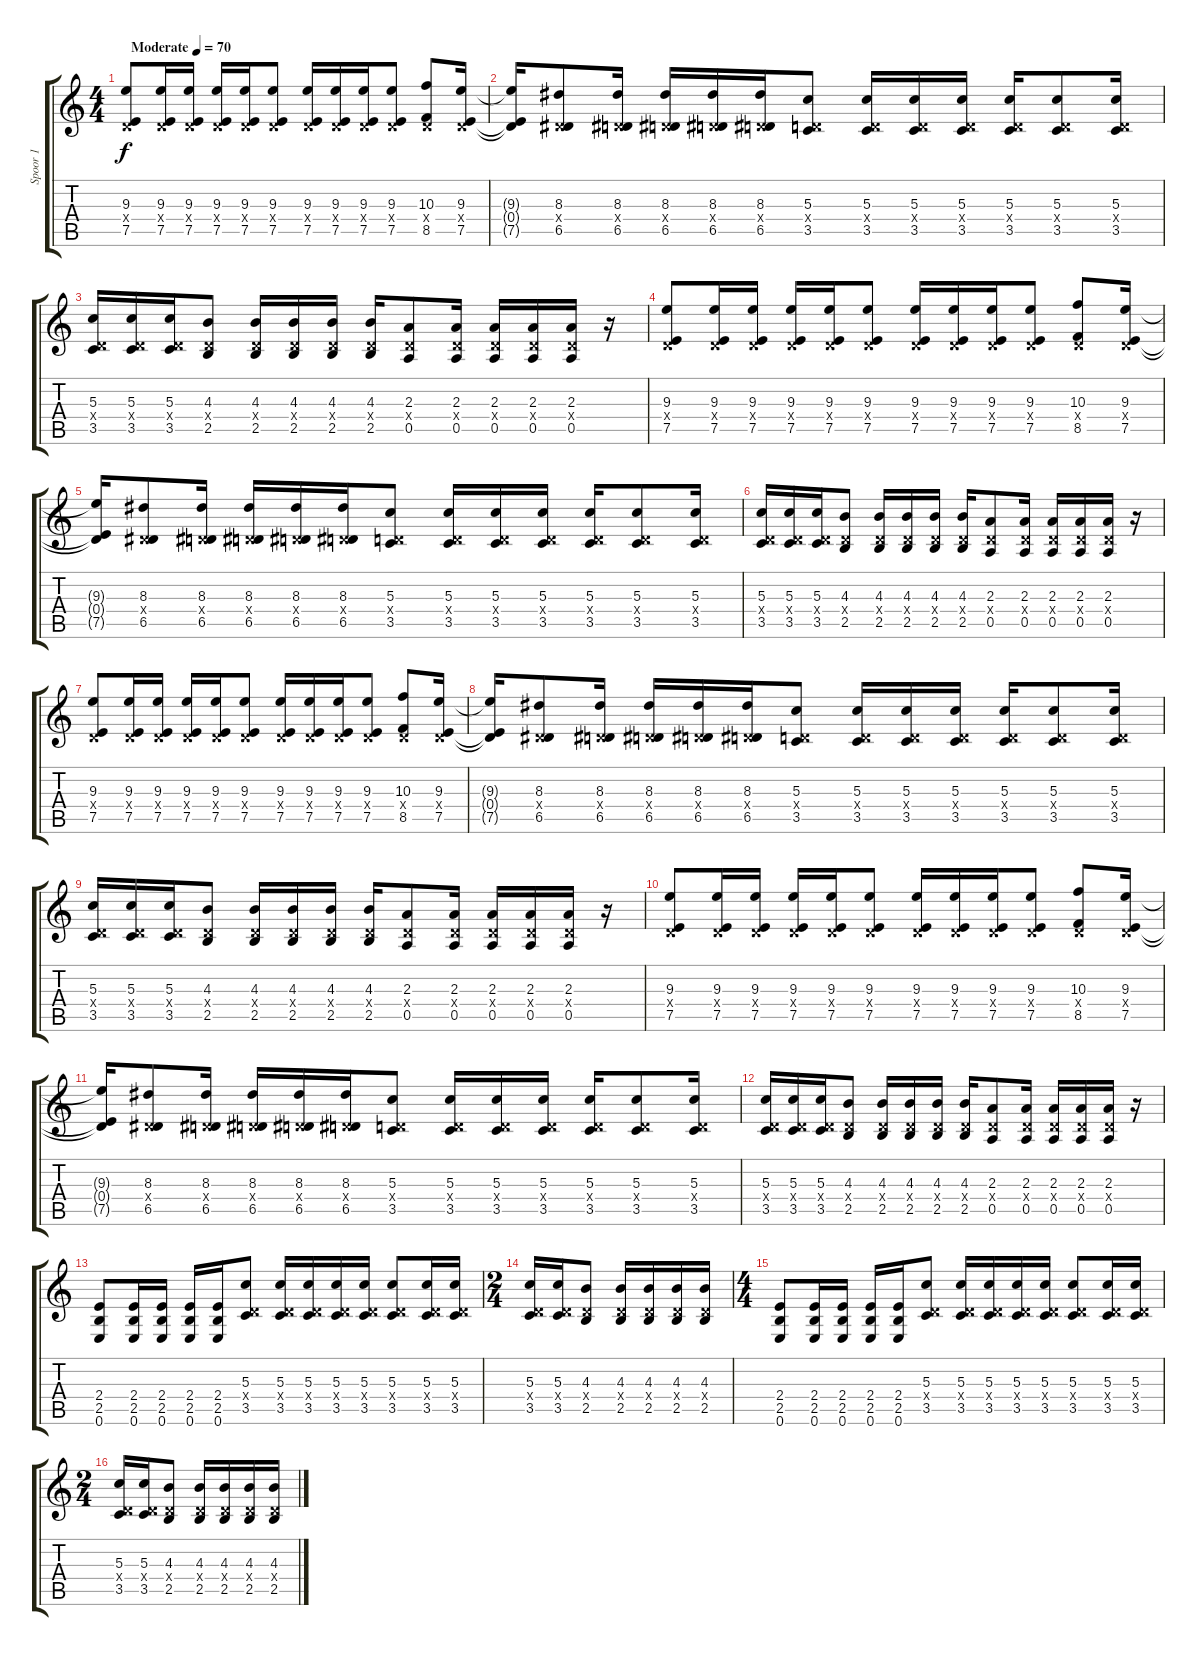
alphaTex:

\track ("Spoor 1" "Spoor 1") {instrument electricguitarclean}
\staff {score tabs}
\tuning (E4 B3 G3 D3 A2 E2) {hide}
\ts (4 4)
\tempo (70 "Moderate")
\clef g2
\ks c
(9.3 0.4{x} 7.5).8{dy f instrument electricguitarclean} (9.3 0.4{x} 7.5).16 (9.3 0.4{x} 7.5).16 (9.3 0.4{x} 7.5).16 (9.3 0.4{x} 7.5).16 (9.3 0.4{x} 7.5).8 (9.3 0.4{x} 7.5).16 (9.3 0.4{x} 7.5).16 (9.3 0.4{x} 7.5).16 (9.3 0.4{x} 7.5).8 (10.3 0.4{x} 8.5).8 (9.3 0.4{x} 7.5).16 |
(9.3{t} 0.4{t} 7.5{t}).16 (8.3 0.4{x} 6.5).8 (8.3 0.4{x} 6.5).16 (8.3 0.4{x} 6.5).16 (8.3 0.4{x} 6.5).16 (8.3 0.4{x} 6.5).16 (5.3 0.4{x} 3.5).8 (5.3 0.4{x} 3.5).16 (5.3 0.4{x} 3.5).16 (5.3 0.4{x} 3.5).16 (5.3 0.4{x} 3.5).16 (5.3 0.4{x} 3.5).8 (5.3 0.4{x} 3.5).16 |
(5.3 0.4{x} 3.5).16 (5.3 0.4{x} 3.5).16 (5.3 0.4{x} 3.5).16 (4.3 0.4{x} 2.5).8 (4.3 0.4{x} 2.5).16 (4.3 0.4{x} 2.5).16 (4.3 0.4{x} 2.5).16 (4.3 0.4{x} 2.5).16 (2.3 0.4{x} 0.5).8 (2.3 0.4{x} 0.5).16 (2.3 0.4{x} 0.5).16 (2.3 0.4{x} 0.5).16 (2.3 0.4{x} 0.5).16 r.16 |
(9.3 0.4{x} 7.5).8 (9.3 0.4{x} 7.5).16 (9.3 0.4{x} 7.5).16 (9.3 0.4{x} 7.5).16 (9.3 0.4{x} 7.5).16 (9.3 0.4{x} 7.5).8 (9.3 0.4{x} 7.5).16 (9.3 0.4{x} 7.5).16 (9.3 0.4{x} 7.5).16 (9.3 0.4{x} 7.5).8 (10.3 0.4{x} 8.5).8 (9.3 0.4{x} 7.5).16 |
(9.3{t} 0.4{t} 7.5{t}).16 (8.3 0.4{x} 6.5).8 (8.3 0.4{x} 6.5).16 (8.3 0.4{x} 6.5).16 (8.3 0.4{x} 6.5).16 (8.3 0.4{x} 6.5).16 (5.3 0.4{x} 3.5).8 (5.3 0.4{x} 3.5).16 (5.3 0.4{x} 3.5).16 (5.3 0.4{x} 3.5).16 (5.3 0.4{x} 3.5).16 (5.3 0.4{x} 3.5).8 (5.3 0.4{x} 3.5).16 |
(5.3 0.4{x} 3.5).16 (5.3 0.4{x} 3.5).16 (5.3 0.4{x} 3.5).16 (4.3 0.4{x} 2.5).8 (4.3 0.4{x} 2.5).16 (4.3 0.4{x} 2.5).16 (4.3 0.4{x} 2.5).16 (4.3 0.4{x} 2.5).16 (2.3 0.4{x} 0.5).8 (2.3 0.4{x} 0.5).16 (2.3 0.4{x} 0.5).16 (2.3 0.4{x} 0.5).16 (2.3 0.4{x} 0.5).16 r.16 |
(9.3 0.4{x} 7.5).8 (9.3 0.4{x} 7.5).16 (9.3 0.4{x} 7.5).16 (9.3 0.4{x} 7.5).16 (9.3 0.4{x} 7.5).16 (9.3 0.4{x} 7.5).8 (9.3 0.4{x} 7.5).16 (9.3 0.4{x} 7.5).16 (9.3 0.4{x} 7.5).16 (9.3 0.4{x} 7.5).8 (10.3 0.4{x} 8.5).8 (9.3 0.4{x} 7.5).16 |
(9.3{t} 0.4{t} 7.5{t}).16 (8.3 0.4{x} 6.5).8 (8.3 0.4{x} 6.5).16 (8.3 0.4{x} 6.5).16 (8.3 0.4{x} 6.5).16 (8.3 0.4{x} 6.5).16 (5.3 0.4{x} 3.5).8 (5.3 0.4{x} 3.5).16 (5.3 0.4{x} 3.5).16 (5.3 0.4{x} 3.5).16 (5.3 0.4{x} 3.5).16 (5.3 0.4{x} 3.5).8 (5.3 0.4{x} 3.5).16 |
(5.3 0.4{x} 3.5).16 (5.3 0.4{x} 3.5).16 (5.3 0.4{x} 3.5).16 (4.3 0.4{x} 2.5).8 (4.3 0.4{x} 2.5).16 (4.3 0.4{x} 2.5).16 (4.3 0.4{x} 2.5).16 (4.3 0.4{x} 2.5).16 (2.3 0.4{x} 0.5).8 (2.3 0.4{x} 0.5).16 (2.3 0.4{x} 0.5).16 (2.3 0.4{x} 0.5).16 (2.3 0.4{x} 0.5).16 r.16 |
(9.3 0.4{x} 7.5).8 (9.3 0.4{x} 7.5).16 (9.3 0.4{x} 7.5).16 (9.3 0.4{x} 7.5).16 (9.3 0.4{x} 7.5).16 (9.3 0.4{x} 7.5).8 (9.3 0.4{x} 7.5).16 (9.3 0.4{x} 7.5).16 (9.3 0.4{x} 7.5).16 (9.3 0.4{x} 7.5).8 (10.3 0.4{x} 8.5).8 (9.3 0.4{x} 7.5).16 |
(9.3{t} 0.4{t} 7.5{t}).16 (8.3 0.4{x} 6.5).8 (8.3 0.4{x} 6.5).16 (8.3 0.4{x} 6.5).16 (8.3 0.4{x} 6.5).16 (8.3 0.4{x} 6.5).16 (5.3 0.4{x} 3.5).8 (5.3 0.4{x} 3.5).16 (5.3 0.4{x} 3.5).16 (5.3 0.4{x} 3.5).16 (5.3 0.4{x} 3.5).16 (5.3 0.4{x} 3.5).8 (5.3 0.4{x} 3.5).16 |
(5.3 0.4{x} 3.5).16 (5.3 0.4{x} 3.5).16 (5.3 0.4{x} 3.5).16 (4.3 0.4{x} 2.5).8 (4.3 0.4{x} 2.5).16 (4.3 0.4{x} 2.5).16 (4.3 0.4{x} 2.5).16 (4.3 0.4{x} 2.5).16 (2.3 0.4{x} 0.5).8 (2.3 0.4{x} 0.5).16 (2.3 0.4{x} 0.5).16 (2.3 0.4{x} 0.5).16 (2.3 0.4{x} 0.5).16 r.16 |
(2.4 2.5 0.6).8 (2.4 2.5 0.6).16 (2.4 2.5 0.6).16 (2.4 2.5 0.6).16 (2.4 2.5 0.6).16 (5.3 0.4{x} 3.5).8 (5.3 0.4{x} 3.5).16 (5.3 0.4{x} 3.5).16 (5.3 0.4{x} 3.5).16 (5.3 0.4{x} 3.5).16 (5.3 0.4{x} 3.5).8 (5.3 0.4{x} 3.5).16 (5.3 0.4{x} 3.5).16 |
\ts (2 4)
(5.3 0.4{x} 3.5).16 (5.3 0.4{x} 3.5).16 (4.3 0.4{x} 2.5).8 (4.3 0.4{x} 2.5).16 (4.3 0.4{x} 2.5).16 (4.3 0.4{x} 2.5).16 (4.3 0.4{x} 2.5).16 |
\ts (4 4)
(2.4 2.5 0.6).8 (2.4 2.5 0.6).16 (2.4 2.5 0.6).16 (2.4 2.5 0.6).16 (2.4 2.5 0.6).16 (5.3 0.4{x} 3.5).8 (5.3 0.4{x} 3.5).16 (5.3 0.4{x} 3.5).16 (5.3 0.4{x} 3.5).16 (5.3 0.4{x} 3.5).16 (5.3 0.4{x} 3.5).8 (5.3 0.4{x} 3.5).16 (5.3 0.4{x} 3.5).16 |
\ts (2 4)
(5.3 0.4{x} 3.5).16 (5.3 0.4{x} 3.5).16 (4.3 0.4{x} 2.5).8 (4.3 0.4{x} 2.5).16 (4.3 0.4{x} 2.5).16 (4.3 0.4{x} 2.5).16 (4.3 0.4{x} 2.5).16
